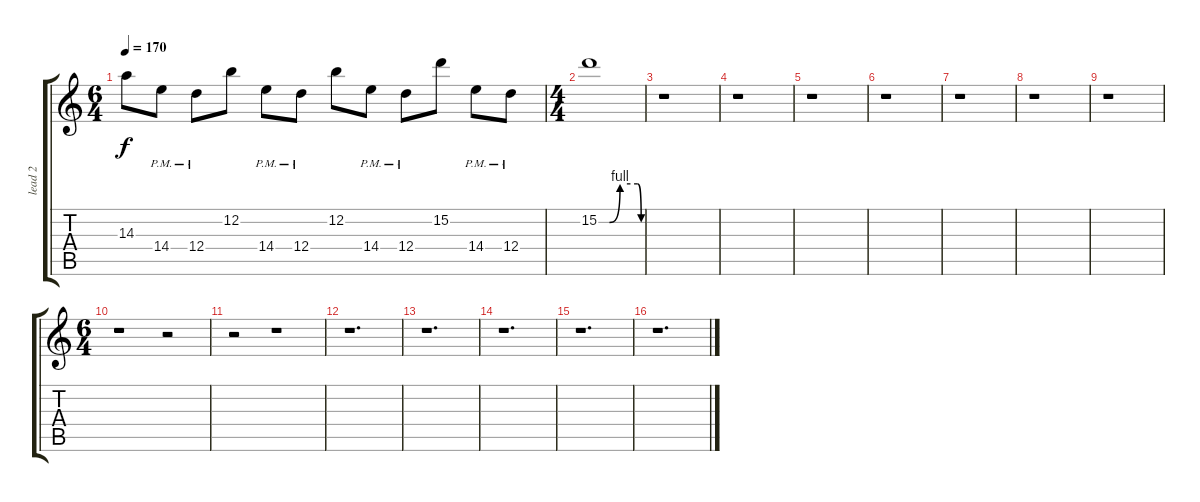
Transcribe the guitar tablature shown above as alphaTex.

\track ("lead 2" "lead 2") {instrument distortionguitar}
\staff {score tabs}
\tuning (E4 B3 G3 D3 A2 E2) {hide}
\ts (6 4)
\tempo 170
\clef g2
\ks c
14.3.8{dy f} 14.4{pm}.8 12.4{pm}.8 12.2.8 14.4{pm}.8 12.4{pm}.8 12.2.8 14.4{pm}.8 12.4{pm}.8 15.2.8 14.4{pm}.8 12.4{pm}.8 |
\ts (4 4)
15.2{be (custom 0 0 15 0 30 4 55 4 60 0)}.1 |
r.1 |
r.1 |
r.1 |
r.1 |
r.1 |
r.1 |
r.1 |
\ts (6 4)
r.1 r.2 |
r.2 r.1 |
r.1{d} |
r.1{d} |
r.1{d} |
r.1{d} |
r.1{d}
